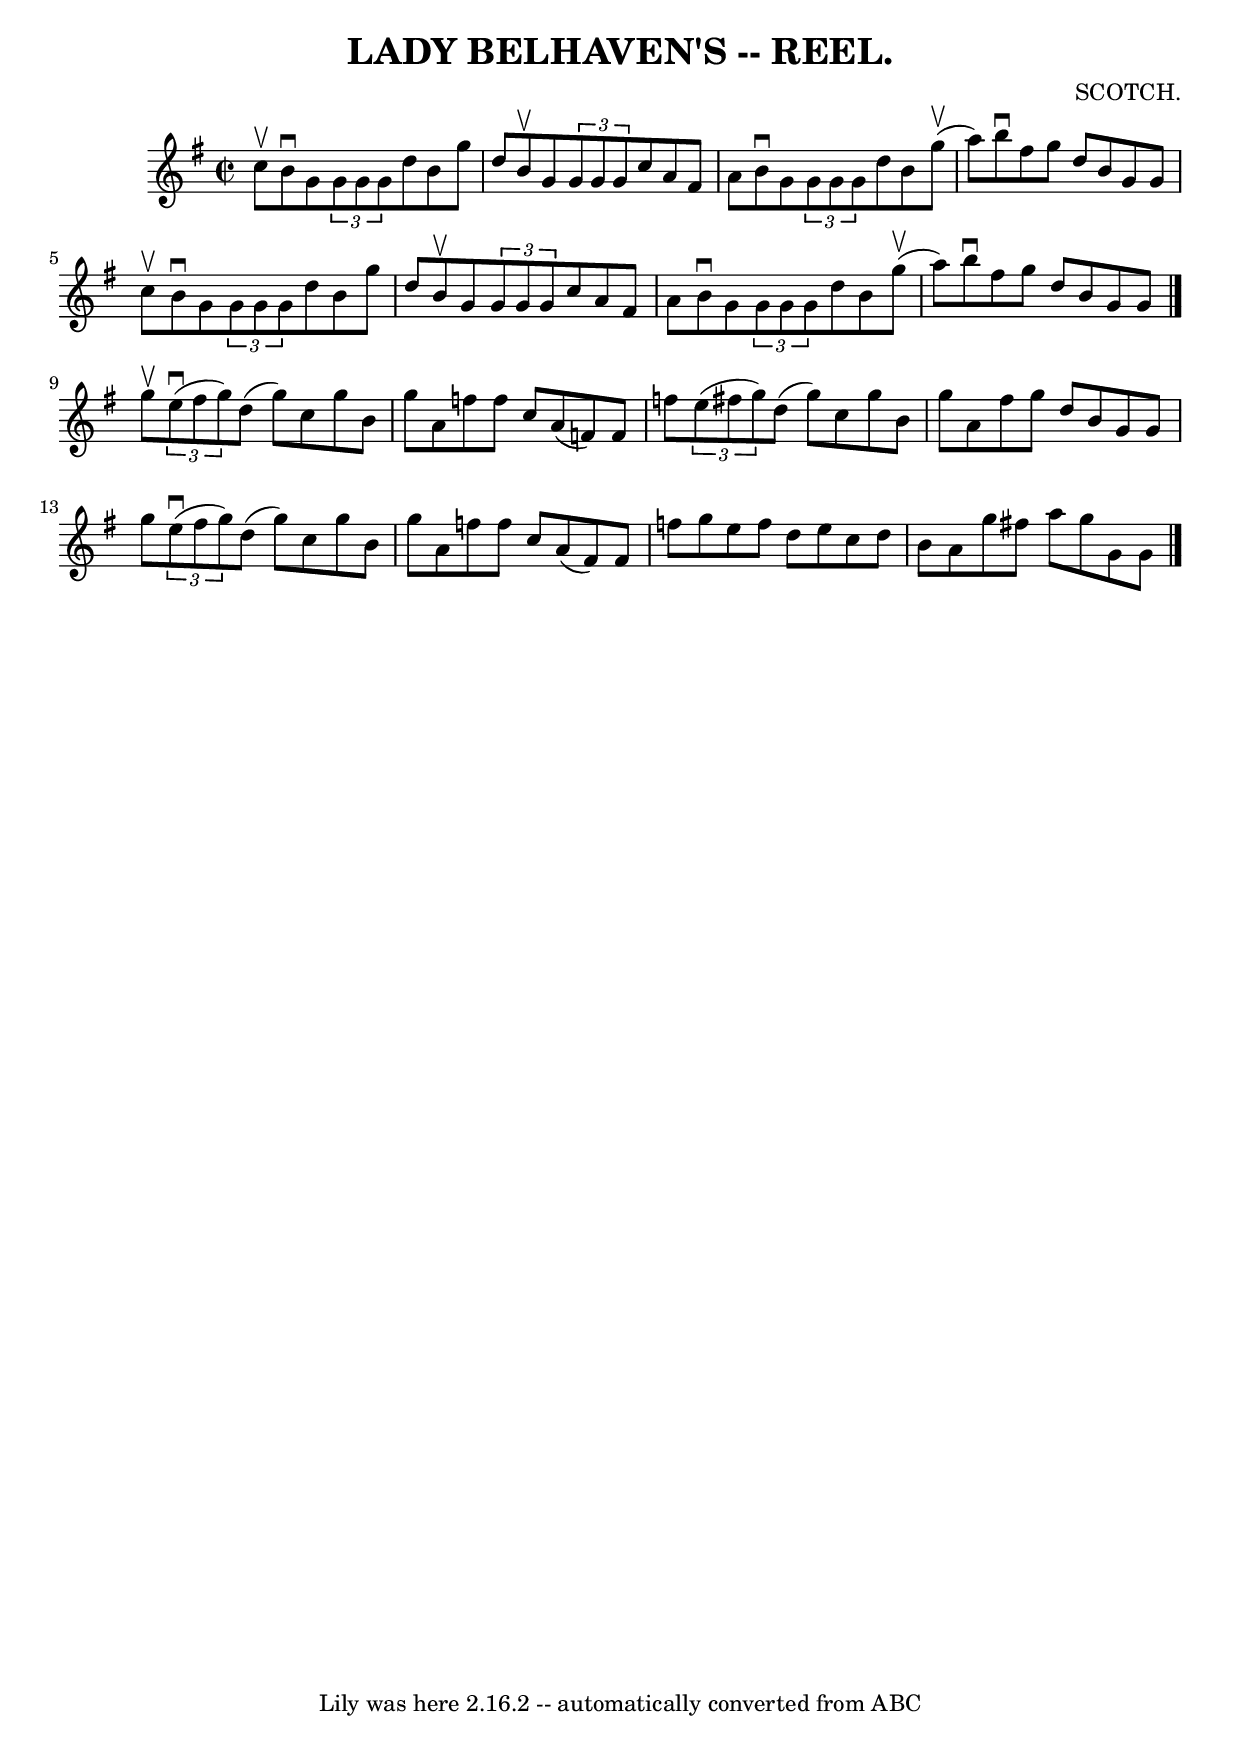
\version "2.16.2"
\include "Mammoth.ily"
\header {
	%% book = "Coles"
	composer = "SCOTCH."
	crossRefNumber = "12"
	footnotes = ""
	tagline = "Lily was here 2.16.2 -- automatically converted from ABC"
	title = "LADY BELHAVEN'S -- REEL."
}
voicedefault =  {


\override Staff.TimeSignature #'style = #'C
 \time 2/2 
\key g \major c''8^\upbow |
 b'8^\downbow g'8    
\times 2/3 { g'8 g'8 g'8  } d''8 b'8 g''8 d''8  |
   
b'8^\upbow g'8    \times 2/3 { g'8 g'8 g'8  } c''8 a'8 fis'8 
 a'8  |
 b'8^\downbow g'8    \times 2/3 { g'8 g'8 g'8  }   
d''8 b'8 g''8 (^\upbow a''8) |
 b''8^\downbow fis''8    
g''8 d''8 b'8 g'8 g'8 c''8^\upbow |
 b'8^\downbow   
g'8    \times 2/3 { g'8 g'8 g'8  } d''8 b'8 g''8 d''8  
|
 b'8^\upbow g'8    \times 2/3 { g'8 g'8 g'8  } c''8    
a'8 fis'8 a'8  |
 b'8^\downbow g'8    \times 2/3 { g'8    
g'8 g'8  } d''8 b'8 g''8 (^\upbow a''8) |
 b''8 
^\downbow fis''8 g''8 d''8 b'8 g'8 g'8  \bar "|." g''8 
^\upbow |
   \times 2/3 { e''8 (^\downbow fis''8 g''8) } d''8 
(g''8) c''8 g''8 b'8 g''8  |
 a'8 f''8 f''8    
c''8 a'8 (f'8) f'8 f''8  |
   \times 2/3 { e''8 (
fis''!8 g''8) } d''8 (g''8) c''8 g''8 b'8 g''8  
|
 a'8 fis''8 g''8 d''8 b'8 g'8 g'8 g''8  |
 
    \times 2/3 { e''8 (^\downbow fis''8 g''8) } d''8 (g''8)   
c''8 g''8 b'8 g''8  |
 a'8 f''8 f''8 c''8 a'8 (
fis'8) fis'8 f''8  |
 g''8 e''8 f''8 d''8 e''8    
c''8 d''8 b'8  |
 a'8 g''8 fis''!8 a''8 g''8 g'8   
 g'8  \bar "|."   
}

\score{
    <<

	\context Staff="default"
	{
	    \voicedefault 
	}

    >>
	\layout {
	}
	\midi {}
}
